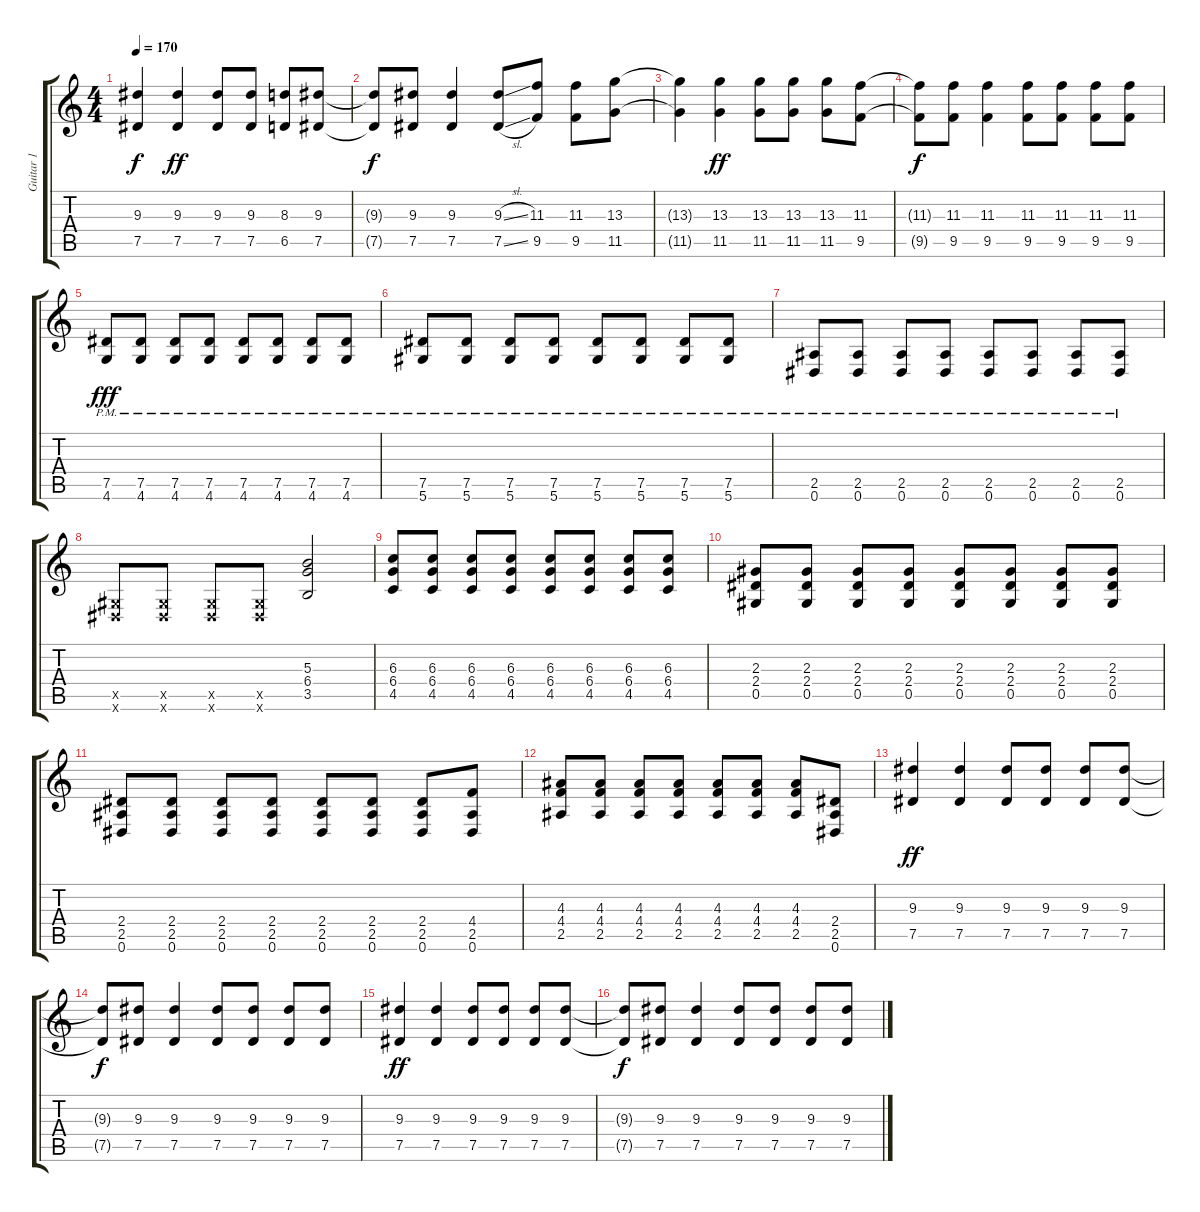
\track ("Guitar 1" "Guitar 1") {instrument distortionguitar}
\staff {score tabs}
\tuning (Eb4 Bb3 Gb3 Db3 Ab2 Eb2) {hide}
\ts (4 4)
\tempo 170
\clef g2
\ks c
(9.3{t} 7.5{t}).4{dy f} (9.3 7.5).4{dy ff} (9.3 7.5).8 (9.3 7.5).8 (8.3 6.5).8 (9.3 7.5).8 |
(9.3{t} 7.5{t}).8{dy f} (9.3 7.5).8 (9.3 7.5).4 (9.3{sl} 7.5{sl}).8 (11.3 9.5).8 (11.3 9.5).8 (13.3 11.5).8 |
(13.3{t} 11.5{t}).4 (13.3 11.5).4{dy ff} (13.3 11.5).8 (13.3 11.5).8 (13.3 11.5).8 (11.3 9.5).8 |
(11.3{t} 9.5{t}).8{dy f} (11.3 9.5).8 (11.3 9.5).4 (11.3 9.5).8 (11.3 9.5).8 (11.3 9.5).8 (11.3 9.5).8 |
(7.5{pm} 4.6{pm}).8{dy fff} (7.5{pm} 4.6{pm}).8 (7.5{pm} 4.6{pm}).8 (7.5{pm} 4.6{pm}).8 (7.5{pm} 4.6{pm}).8 (7.5{pm} 4.6{pm}).8 (7.5{pm} 4.6{pm}).8 (7.5{pm} 4.6{pm}).8 |
(7.5{pm} 5.6{pm}).8 (7.5{pm} 5.6{pm}).8 (7.5{pm} 5.6{pm}).8 (7.5{pm} 5.6).8 (7.5{pm} 5.6).8 (7.5{pm} 5.6{pm}).8 (7.5{pm} 5.6{pm}).8 (7.5{pm} 5.6{pm}).8 |
(2.5{pm} 0.6{pm}).8 (2.5{pm} 0.6{pm}).8 (2.5{pm} 0.6{pm}).8 (2.5{pm} 0.6{pm}).8 (2.5{pm} 0.6{pm}).8 (2.5{pm} 0.6{pm}).8 (2.5{pm} 0.6{pm}).8 (2.5{pm} 0.6{pm}).8 |
(0.5{x} 0.6{x}).8 (0.5{x} 0.6{x}).8 (0.5{x} 0.6{x}).8 (0.5{x} 0.6{x}).8 (5.3 6.4 3.5).2 |
(6.3 6.4 4.5).8 (6.3 6.4 4.5).8 (6.3 6.4 4.5).8 (6.3 6.4 4.5).8 (6.3 6.4 4.5).8 (6.3 6.4 4.5).8 (6.3 6.4 4.5).8 (6.3 6.4 4.5).8 |
(2.3 2.4 0.5).8 (2.3 2.4 0.5).8 (2.3 2.4 0.5).8 (2.3 2.4 0.5).8 (2.3 2.4 0.5).8 (2.3 2.4 0.5).8 (2.3 2.4 0.5).8 (2.3 2.4 0.5).8 |
(2.4 2.5 0.6).8 (2.4 2.5 0.6).8 (2.4 2.5 0.6).8 (2.4 2.5 0.6).8 (2.4 2.5 0.6).8 (2.4 2.5 0.6).8 (2.4 2.5 0.6).8 (4.4 2.5 0.6).8 |
(4.3 4.4 2.5).8 (4.3 4.4 2.5).8 (4.3 4.4 2.5).8 (4.3 4.4 2.5).8 (4.3 4.4 2.5).8 (4.3 4.4 2.5).8 (4.3 4.4 2.5).8 (2.4 2.5 0.6).8 |
(9.3 7.5).4{dy ff} (9.3 7.5).4 (9.3 7.5).8 (9.3 7.5).8 (9.3 7.5).8 (9.3 7.5).8 |
(9.3{t} 7.5{t}).8{dy f} (9.3 7.5).8 (9.3 7.5).4 (9.3 7.5).8 (9.3 7.5).8 (9.3 7.5).8 (9.3 7.5).8 |
(9.3 7.5).4{dy ff} (9.3 7.5).4 (9.3 7.5).8 (9.3 7.5).8 (9.3 7.5).8 (9.3 7.5).8 |
(9.3{t} 7.5{t}).8{dy f} (9.3 7.5).8 (9.3 7.5).4 (9.3 7.5).8 (9.3 7.5).8 (9.3 7.5).8 (9.3 7.5).8
